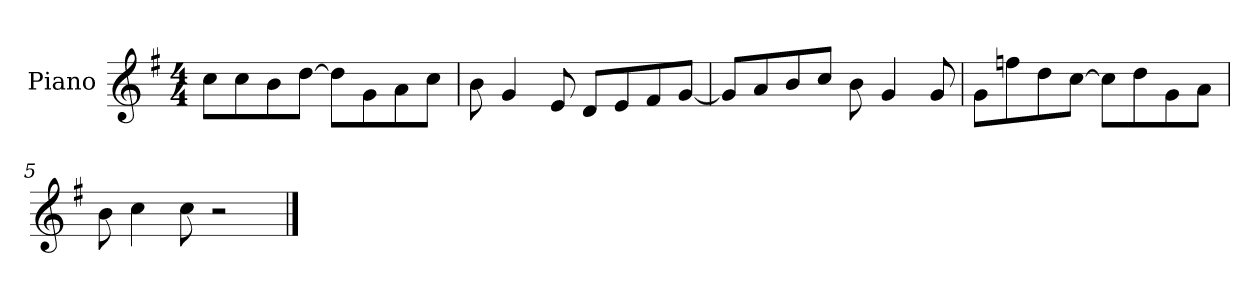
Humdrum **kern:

**kern
*part1
*staff1
*I"Piano
*I'P-no
*clefG2
*k[f#]
*M4/4
*MM90
=1
8cc\L
8cc\
8b\
[8dd\J
8dd\L]
8g\
8a\
8cc\J
=2
8b\
4g/
8e/
8d/L
8e/
8f#/
[8g/J
=3
8g/L]
8a/
8b/
8cc/J
8b\
4g/
8g/
=4
8g\L
8ffn\
8dd\
[8cc\J
8cc\L]
8dd\
8g\
8a\J
=5
8b\
4cc\
8cc\
2r
==
*-
